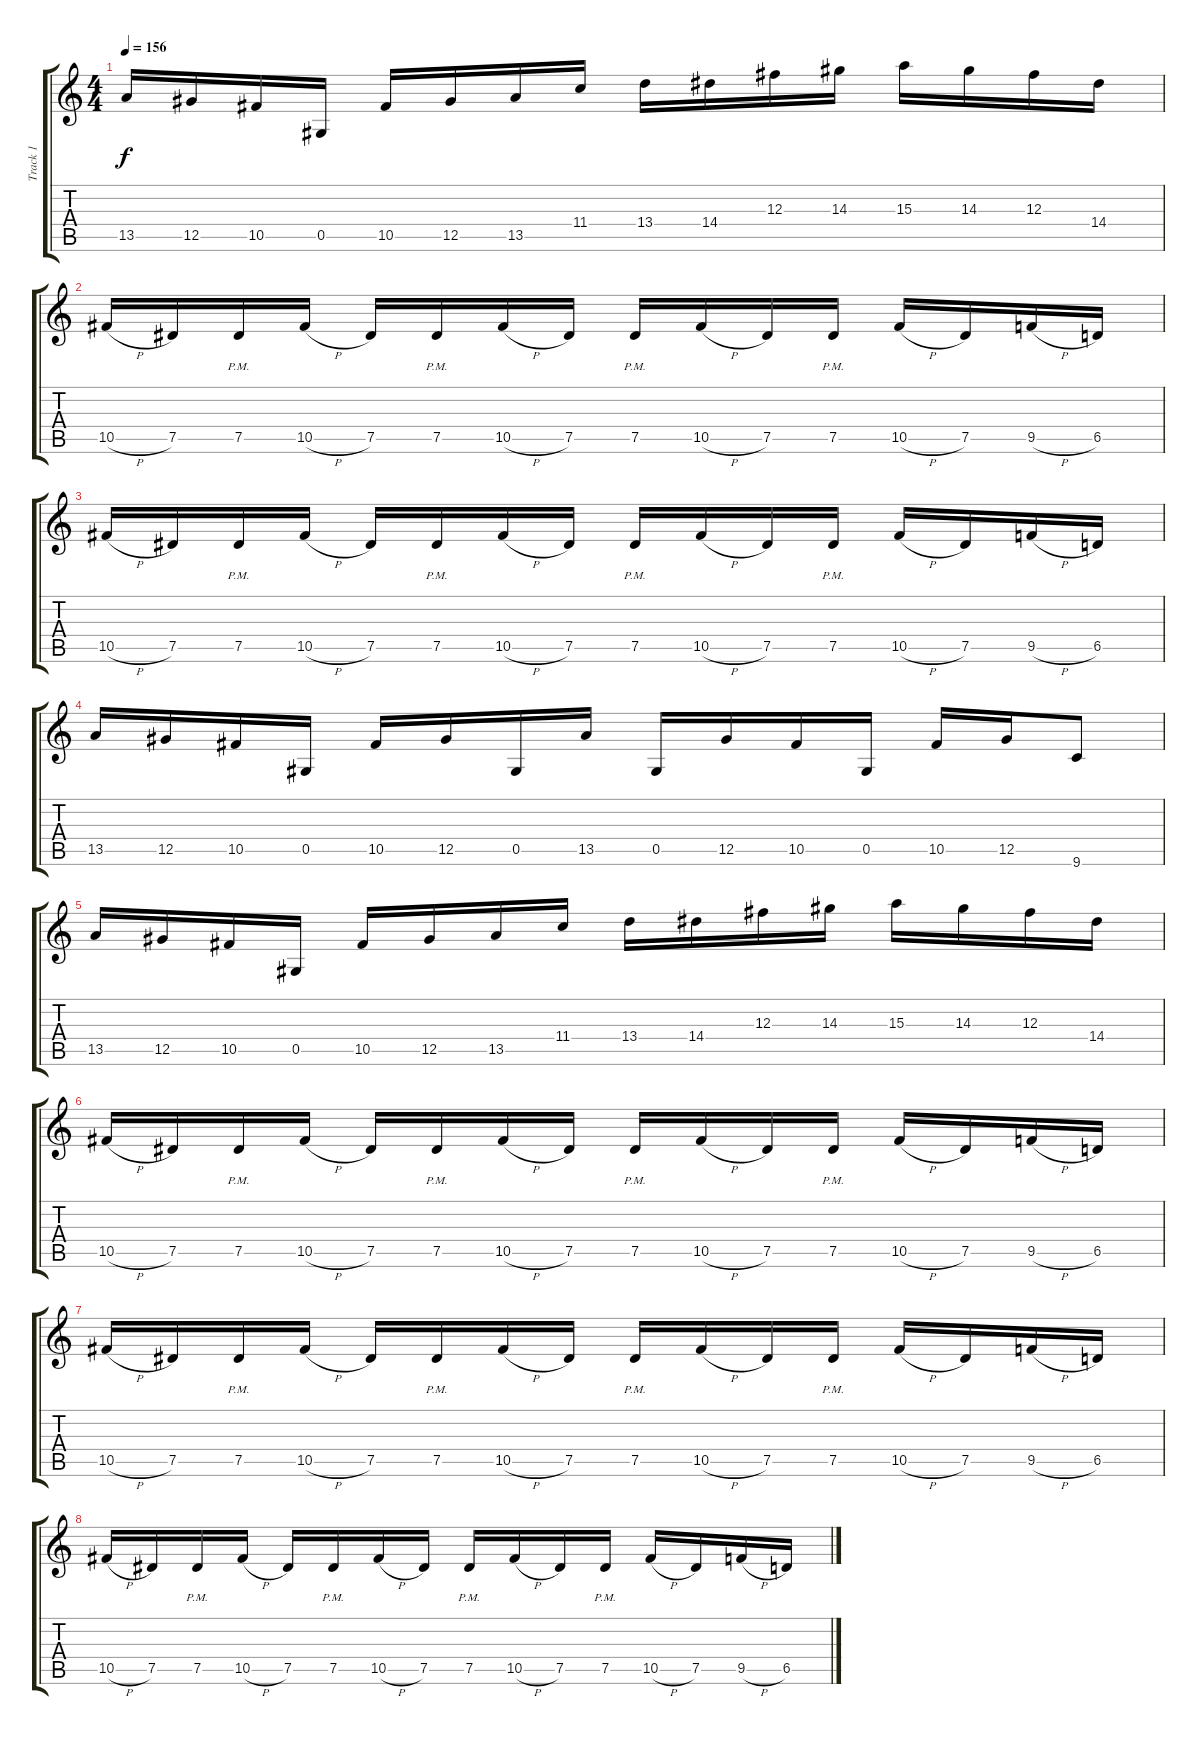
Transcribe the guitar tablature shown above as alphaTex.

\track ("Track 1" "Track 1") {instrument overdrivenguitar}
\staff {score tabs}
\tuning (Eb4 Bb3 Gb3 Db3 Ab2 Eb2) {hide}
\ts (4 4)
\tempo 156
\clef g2
\ks c
13.5.16{dy f} 12.5.16 10.5.16 0.5.16 10.5.16 12.5.16 13.5.16 11.4.16 13.4.16 14.4.16 12.3.16 14.3.16 15.3.16 14.3.16 12.3.16 14.4.16 |
10.5{h}.16 7.5.16 7.5{pm}.16 10.5{h}.16 7.5.16 7.5{pm}.16 10.5{h}.16 7.5.16 7.5{pm}.16 10.5{h}.16 7.5.16 7.5{pm}.16 10.5{h}.16 7.5.16 9.5{h}.16 6.5.16 |
10.5{h}.16 7.5.16 7.5{pm}.16 10.5{h}.16 7.5.16 7.5{pm}.16 10.5{h}.16 7.5.16 7.5{pm}.16 10.5{h}.16 7.5.16 7.5{pm}.16 10.5{h}.16 7.5.16 9.5{h}.16 6.5.16 |
13.5.16 12.5.16 10.5.16 0.5.16 10.5.16 12.5.16 0.5.16 13.5.16 0.5.16 12.5.16 10.5.16 0.5.16 10.5.16 12.5.16 9.6.8 |
13.5.16 12.5.16 10.5.16 0.5.16 10.5.16 12.5.16 13.5.16 11.4.16 13.4.16 14.4.16 12.3.16 14.3.16 15.3.16 14.3.16 12.3.16 14.4.16 |
10.5{h}.16 7.5.16 7.5{pm}.16 10.5{h}.16 7.5.16 7.5{pm}.16 10.5{h}.16 7.5.16 7.5{pm}.16 10.5{h}.16 7.5.16 7.5{pm}.16 10.5{h}.16 7.5.16 9.5{h}.16 6.5.16 |
10.5{h}.16 7.5.16 7.5{pm}.16 10.5{h}.16 7.5.16 7.5{pm}.16 10.5{h}.16 7.5.16 7.5{pm}.16 10.5{h}.16 7.5.16 7.5{pm}.16 10.5{h}.16 7.5.16 9.5{h}.16 6.5.16 |
10.5{h}.16 7.5.16 7.5{pm}.16 10.5{h}.16 7.5.16 7.5{pm}.16 10.5{h}.16 7.5.16 7.5{pm}.16 10.5{h}.16 7.5.16 7.5{pm}.16 10.5{h}.16 7.5.16 9.5{h}.16 6.5.16
